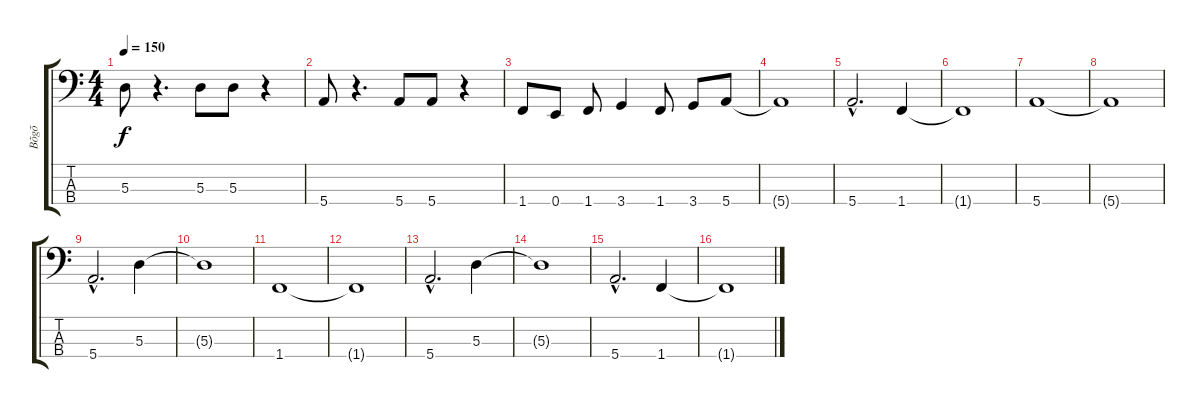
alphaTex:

\track ("Bõgõ" "Bõgõ") {instrument electricbasspick}
\staff {score tabs}
\tuning (G2 D2 A1 E1) {hide}
\ts (4 4)
\tempo 150
\clef f4
\ks c
5.3.8{dy f} r.4{d} 5.3.8 5.3.8 r.4 |
5.4.8 r.4{d} 5.4.8 5.4.8 r.4 |
1.4.8 0.4.8 1.4.8 3.4.4 1.4.8 3.4.8 5.4.8 |
5.4{t}.1 |
5.4{hac}.2{d} 1.4.4 |
1.4{t}.1 |
5.4.1 |
5.4{t}.1 |
5.4{hac}.2{d} 5.3.4 |
5.3{t}.1 |
1.4.1 |
1.4{t}.1 |
5.4{hac}.2{d} 5.3.4 |
5.3{t}.1 |
5.4{hac}.2{d} 1.4.4 |
1.4{t}.1
